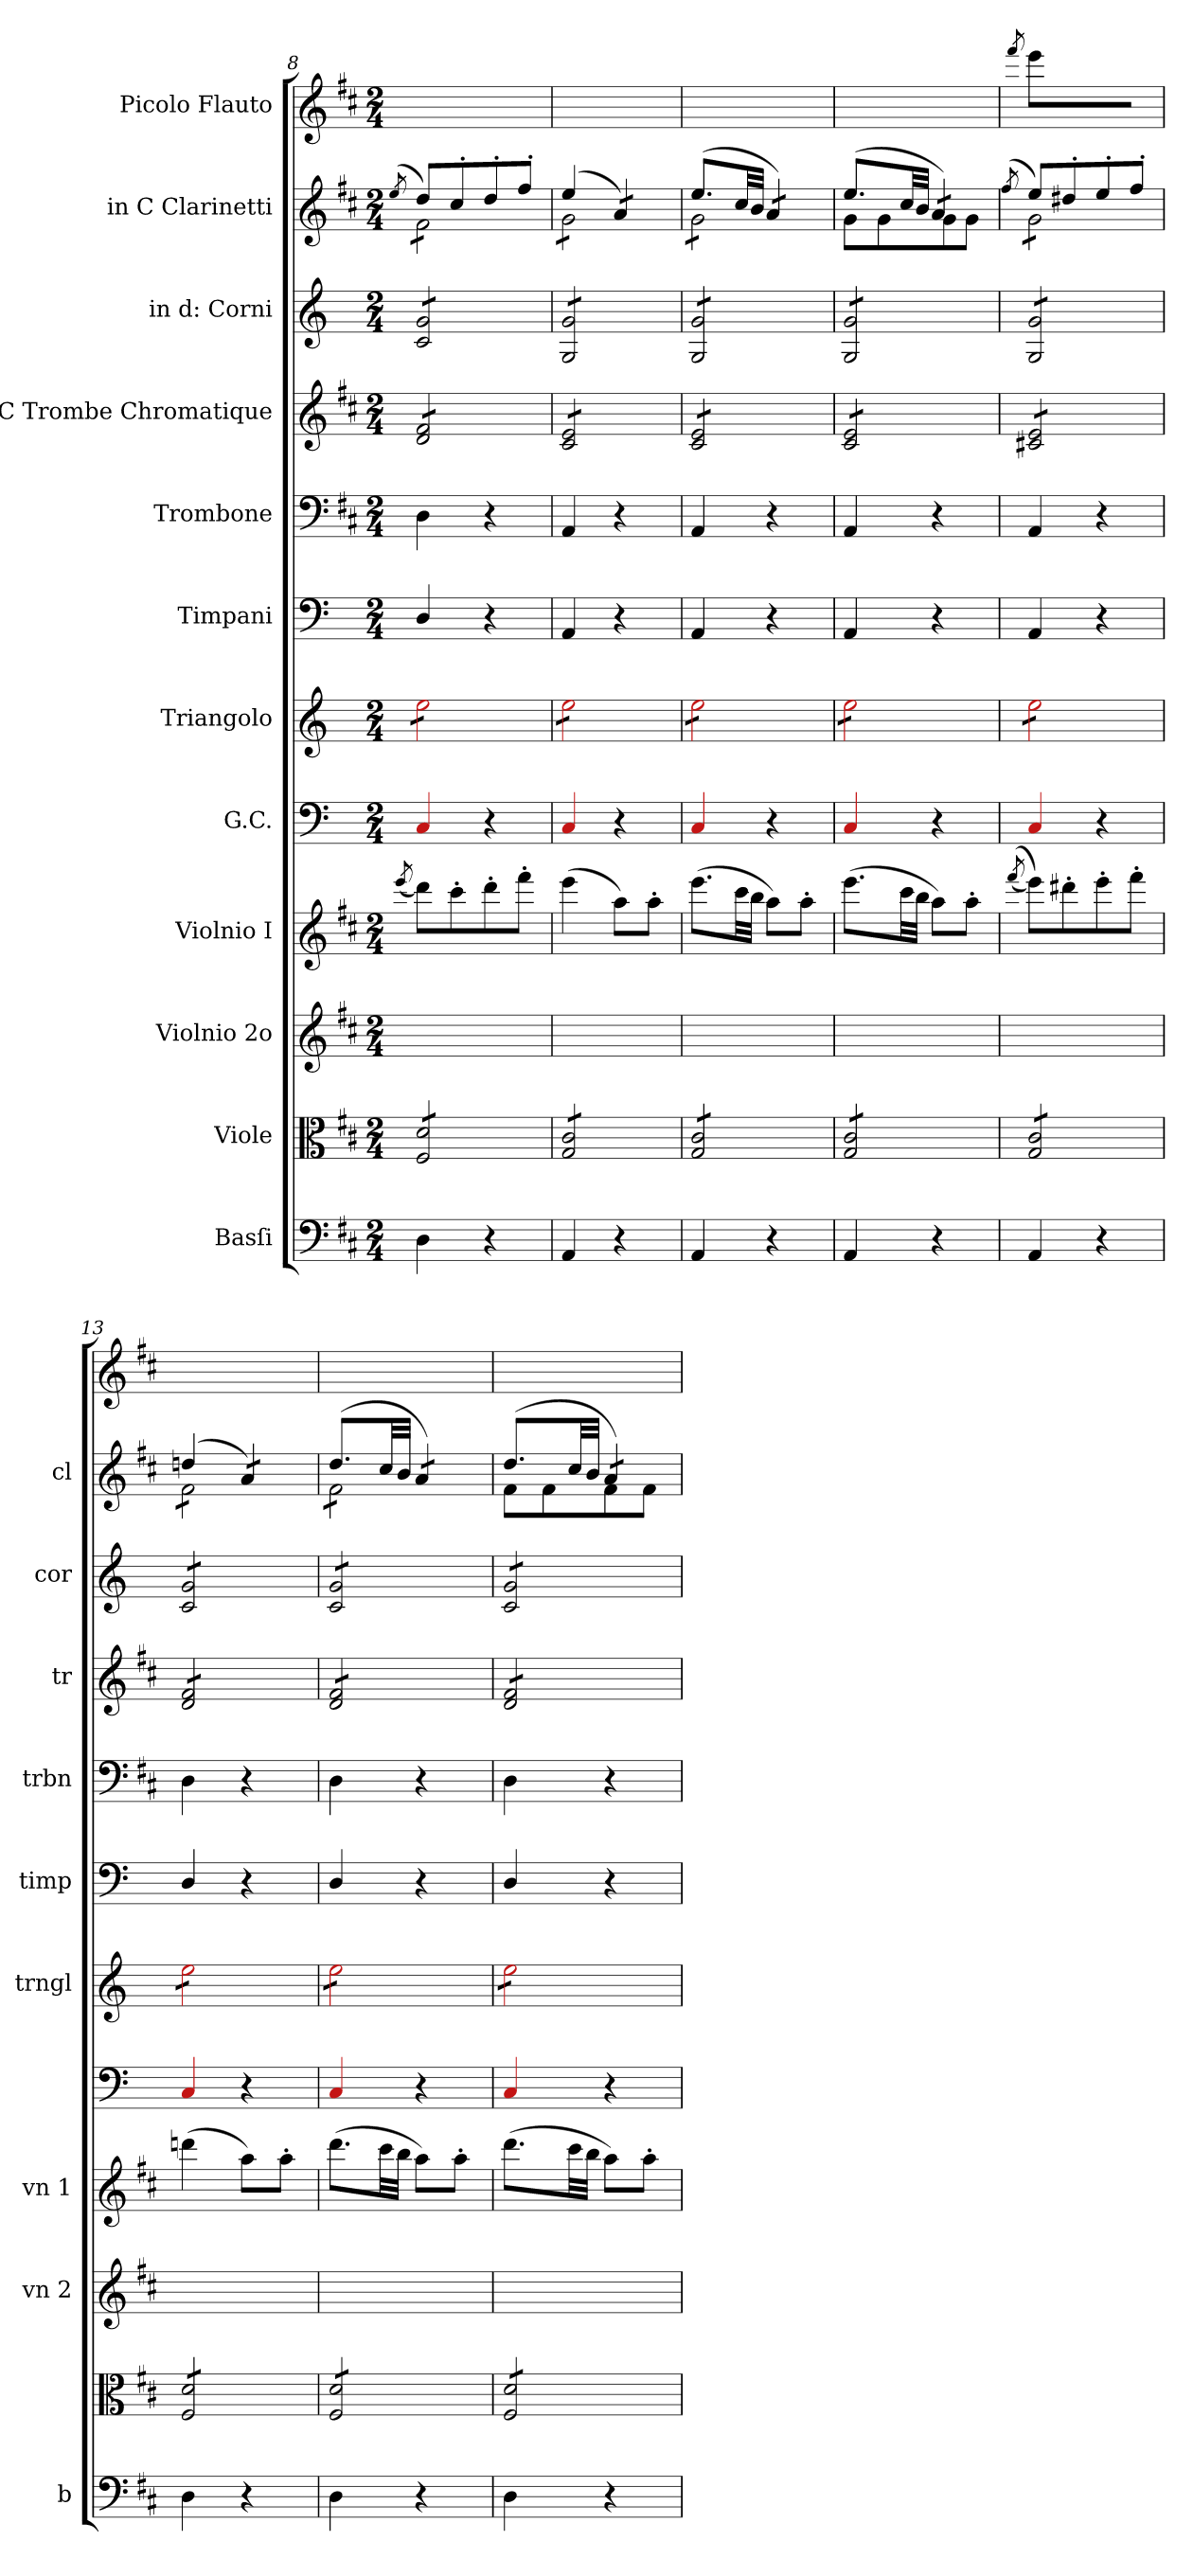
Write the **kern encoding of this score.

**kern	**kern	**kern	**kern	**kern	**kern	**kern	**kern	**kern	**kern	**kern	**kern
*part12	*part11	*part10	*part9	*part8	*part7	*part6	*part5	*part4	*part3	*part2	*part1
*staff12	*staff11	*staff10	*staff9	*staff8	*staff7	*staff6	*staff5	*staff4	*staff3	*staff2	*staff1
*I"Basſi	*I"Viole	*I"Violnio 2o	*I"Violnio I	*I"G.C.	*I"Triangolo	*I"Timpani	*I"Trombone	*I"in C Trombe Chromatique	*I"in d: Corni	*I"in C Clarinetti	*I"Picolo Flauto
*I'b	*	*I'vn 2	*I'vn 1	*	*I'trngl	*I'timp	*I'trbn	*I'tr	*I'cor	*I'cl	*
*clefF4	*clefC3	*clefG2	*clefG2	*clefF4	*clefG2	*clefF4	*clefF4	*clefG2	*clefG2	*clefG2	*clefG2
*	*	*	*	*	*	*	*	*	*ITrd6c10	*	*
*k[f#c#]	*k[f#c#]	*k[f#c#]	*k[f#c#]	*k[]	*k[]	*k[]	*k[f#c#]	*k[f#c#]	*k[f#c#]	*k[f#c#]	*k[f#c#]
*M2/4	*M2/4	*M2/4	*M2/4	*M2/4	*M2/4	*M2/4	*M2/4	*M2/4	*M2/4	*M2/4	*M2/4
=8	=8	=8	=8	=8	=8	=8	=8	=8	=8	=8	=8
.	.	(8qee/yy	(8qeee/	.	.	.	.	.	.	(8qee/	(8qeee/yy
*	*	*	*	*	*	*	*	*	*	*^	*
*	*tremolo	*	*	*	*	*	*	*	*	*	*	*
*	*	*	*	*	*tremolo	*	*	*	*	*	*	*
*	*	*	*	*	*	*	*	*tremolo	*	*	*	*
*	*	*	*	*	*	*	*	*	*tremolo	*	*	*
*	*	*	*	*	*	*	*	*	*	*tremolo	*	*
4D\	8F#/ 8d/L	8dd\Lyy)	8ddd\L)	4Ra/	8Ree\L	4D/	4D\	8d/ 8f#/L	8D/ 8A/L	8dd/L)	8f#\L	8ddd\Lyy)
.	8F#/ 8d/	8cc#'\yy	8ccc#'\	.	8Ree\	.	.	8d/ 8f#/	8D/ 8A/	8cc#'/	8f#\	8ccc#'\yy
4r	8F#/ 8d/	8dd'\yy	8ddd'\	4r	8Ree\	4r	4r	8d/ 8f#/	8D/ 8A/	8dd'/	8f#\	8ddd'\yy
.	8F#/ 8d/J	8ff#'\Jyy	8fff#'\J	.	8Ree\J	.	.	8d/ 8f#/J	8D/ 8A/J	8ff#'/J	8f#\J	8fff#'\Jyy
=9	=9	=9	=9	=9	=9	=9	=9	=9	=9	=9	=9	=9
4AA/	8G/ 8c#/L	(4ee\yy	(4eee\	4Ra/	8Ree\L	4AA/	4AA/	8c#/ 8e/L	8AA/ 8A/L	(4ee/	8g\L	(4eee\yy
.	8G/ 8c#/	.	.	.	8Ree\	.	.	8c#/ 8e/	8AA/ 8A/	.	8g\	.
4r	8G/ 8c#/	8a/Lyy)	8aa\L)	4r	8Ree\	4r	4r	8c#/ 8e/	8AA/ 8A/	8a/L)	8g\	8aa\Lyy)
.	8G/ 8c#/J	8a'/Jyy	8aa'\J	.	8Ree\J	.	.	8c#/ 8e/J	8AA/ 8A/J	8a'/J	8g\J	8aa'\Jyy
=10	=10	=10	=10	=10	=10	=10	=10	=10	=10	=10	=10	=10
4AA/	8G/ 8c#/L	(8.ee\Lyy	(8.eee\L	4Ra/	8Ree\L	4AA/	4AA/	8c#/ 8e/L	8AA/ 8A/L	(8.ee/L	8g\L	(8.eee\Lyy
.	8G/ 8c#/	.	.	.	8Ree\	.	.	8c#/ 8e/	8AA/ 8A/	.	8g\	.
.	.	32cc#\LLyy	32ccc#\LL	.	.	.	.	.	.	32cc#/LL	.	32ccc#\LLyy
.	.	32b\JJJyy	32bb\JJJ	.	.	.	.	.	.	32b/JJJ	.	32bb\JJJyy
4r	8G/ 8c#/	8a/Lyy)	8aa\L)	4r	8Ree\	4r	4r	8c#/ 8e/	8AA/ 8A/	8a/L)	8g\	8aa\Lyy)
.	8G/ 8c#/J	8a'/Jyy	8aa'\J	.	8Ree\J	.	.	8c#/ 8e/J	8AA/ 8A/J	8a'/J	8g\J	8aa'\Jyy
=11	=11	=11	=11	=11	=11	=11	=11	=11	=11	=11	=11	=11
4AA/	8G/ 8c#/L	(8.ee\Lyy	(8.eee\L	4Ra/	8Ree\L	4AA/	4AA/	8c#/ 8e/L	8AA/ 8A/L	(8.ee/L	8g\L	(8.eee\Lyy
.	8G/ 8c#/	.	.	.	8Ree\	.	.	8c#/ 8e/	8AA/ 8A/	.	8g\	.
.	.	32cc#\LLyy	32ccc#\LL	.	.	.	.	.	.	32cc#/LL	.	32ccc#\LLyy
.	.	32b\JJJyy	32bb\JJJ	.	.	.	.	.	.	32b/JJJ	.	32bb\JJJyy
4r	8G/ 8c#/	8a/Lyy)	8aa\L)	4r	8Ree\	4r	4r	8c#/ 8e/	8AA/ 8A/	8a/L)	8g\	8aa\Lyy)
.	8G/ 8c#/J	8a'/Jyy	8aa'\J	.	8Ree\J	.	.	8c#/ 8e/J	8AA/ 8A/J	8a'/J	8g\J	8aa'\Jyy
*	*	*	*	*	*	*	*	*	*	*Xtremolo	*	*
=12	=12	=12	=12	=12	=12	=12	=12	=12	=12	=12	=12	=12
.	.	(<(>8qff#/yy	(<(>8qfff#/	.	.	.	.	.	.	(8qff#/	.	8qfff#/
!	!	!	!	!	!	!	!	!	!	!	!	!LO:N:vis=4
*	*	*	*	*	*	*	*	*	*	*tremolo	*	*
4AA/	8G/ 8c#/L	8ee\Lyy))	8eee\L))	4Ra/	8Ree\L	4AA/	4AA/	8c#X/ 8e/L	8AA/ 8A/L	8ee/L)	8g\L	8eee\
.	8G/ 8c#/	8dd#X'\yy	8ddd#X'\	.	8Ree\	.	.	8c#X/ 8e/	8AA/ 8A/	8dd#X'/	8g\	8ddd#X'\yy
4r	8G/ 8c#/	8ee'\yy	8eee'\	4r	8Ree\	4r	4r	8c#X/ 8e/	8AA/ 8A/	8ee'/	8g\	8eee'\yy
.	8G/ 8c#/J	8ff#'\Jyy	8fff#'\J	.	8Ree\J	.	.	8c#X/ 8e/J	8AA/ 8A/J	8ff#'/J	8g\J	8fff#'\Jyy
=13	=13	=13	=13	=13	=13	=13	=13	=13	=13	=13	=13	=13
4D\	8F#/ 8d/L	(4ddn\yy	(4dddn\	4Ra/	8Ree\L	4D/	4D\	8d/ 8f#/L	8D/ 8A/L	(4ddn/	8f#\L	(4dddn\yy
.	8F#/ 8d/	.	.	.	8Ree\	.	.	8d/ 8f#/	8D/ 8A/	.	8f#\	.
4r	8F#/ 8d/	8a/Lyy)	8aa\L)	4r	8Ree\	4r	4r	8d/ 8f#/	8D/ 8A/	8a/L)	8f#\	8aa\Lyy)
.	8F#/ 8d/J	8a'/Jyy	8aa'\J	.	8Ree\J	.	.	8d/ 8f#/J	8D/ 8A/J	8a'/J	8f#\J	8aa'\Jyy
=14	=14	=14	=14	=14	=14	=14	=14	=14	=14	=14	=14	=14
4D\	8F#/ 8d/L	(8.dd\Lyy	(8.ddd\L	4Ra/	8Ree\L	4D/	4D\	8d/ 8f#/L	8D/ 8A/L	(8.dd/L	8f#\L	(8.ddd\Lyy
.	8F#/ 8d/	.	.	.	8Ree\	.	.	8d/ 8f#/	8D/ 8A/	.	8f#\	.
.	.	32cc#\LLyy	32ccc#\LL	.	.	.	.	.	.	32cc#/LL	.	32ccc#\LLyy
.	.	32b\JJJyy	32bb\JJJ	.	.	.	.	.	.	32b/JJJ	.	32bb\JJJyy
4r	8F#/ 8d/	8a/Lyy)	8aa\L)	4r	8Ree\	4r	4r	8d/ 8f#/	8D/ 8A/	8a/L)	8f#\	8aa\Lyy)
.	8F#/ 8d/J	8a'/Jyy	8aa'\J	.	8Ree\J	.	.	8d/ 8f#/J	8D/ 8A/J	8a'/J	8f#\J	8aa'\Jyy
=15	=15	=15	=15	=15	=15	=15	=15	=15	=15	=15	=15	=15
4D\	8F#/ 8d/L	(8.dd\Lyy	(8.ddd\L	4Ra/	8Ree\L	4D/	4D\	8d/ 8f#/L	8D/ 8A/L	(8.dd/L	8f#\L	(8.ddd\Lyy
.	8F#/ 8d/	.	.	.	8Ree\	.	.	8d/ 8f#/	8D/ 8A/	.	8f#\	.
.	.	32cc#\LLyy	32ccc#\LL	.	.	.	.	.	.	32cc#/LL	.	32ccc#\LLyy
.	.	32b\JJJyy	32bb\JJJ	.	.	.	.	.	.	32b/JJJ	.	32bb\JJJyy
4r	8F#/ 8d/	8a/Lyy)	8aa\L)	4r	8Ree\	4r	4r	8d/ 8f#/	8D/ 8A/	8a/L)	8f#\	8aa\Lyy)
.	8F#/ 8d/J	8a'/Jyy	8aa'\J	.	8Ree\J	.	.	8d/ 8f#/J	8D/ 8A/J	8a'/J	8f#\J	8aa'\Jyy
*	*	*	*	*	*	*	*	*	*	*Xtremolo	*	*
*	*	*	*	*	*	*	*	*	*Xtremolo	*	*	*
*	*	*	*	*	*	*	*	*Xtremolo	*	*	*	*
*	*	*	*	*	*Xtremolo	*	*	*	*	*	*	*
*	*Xtremolo	*	*	*	*	*	*	*	*	*	*	*
*	*	*	*	*	*	*	*	*	*	*v	*v	*
=	=	=	=	=	=	=	=	=	=	=	=
*-	*-	*-	*-	*-	*-	*-	*-	*-	*-	*-	*-
